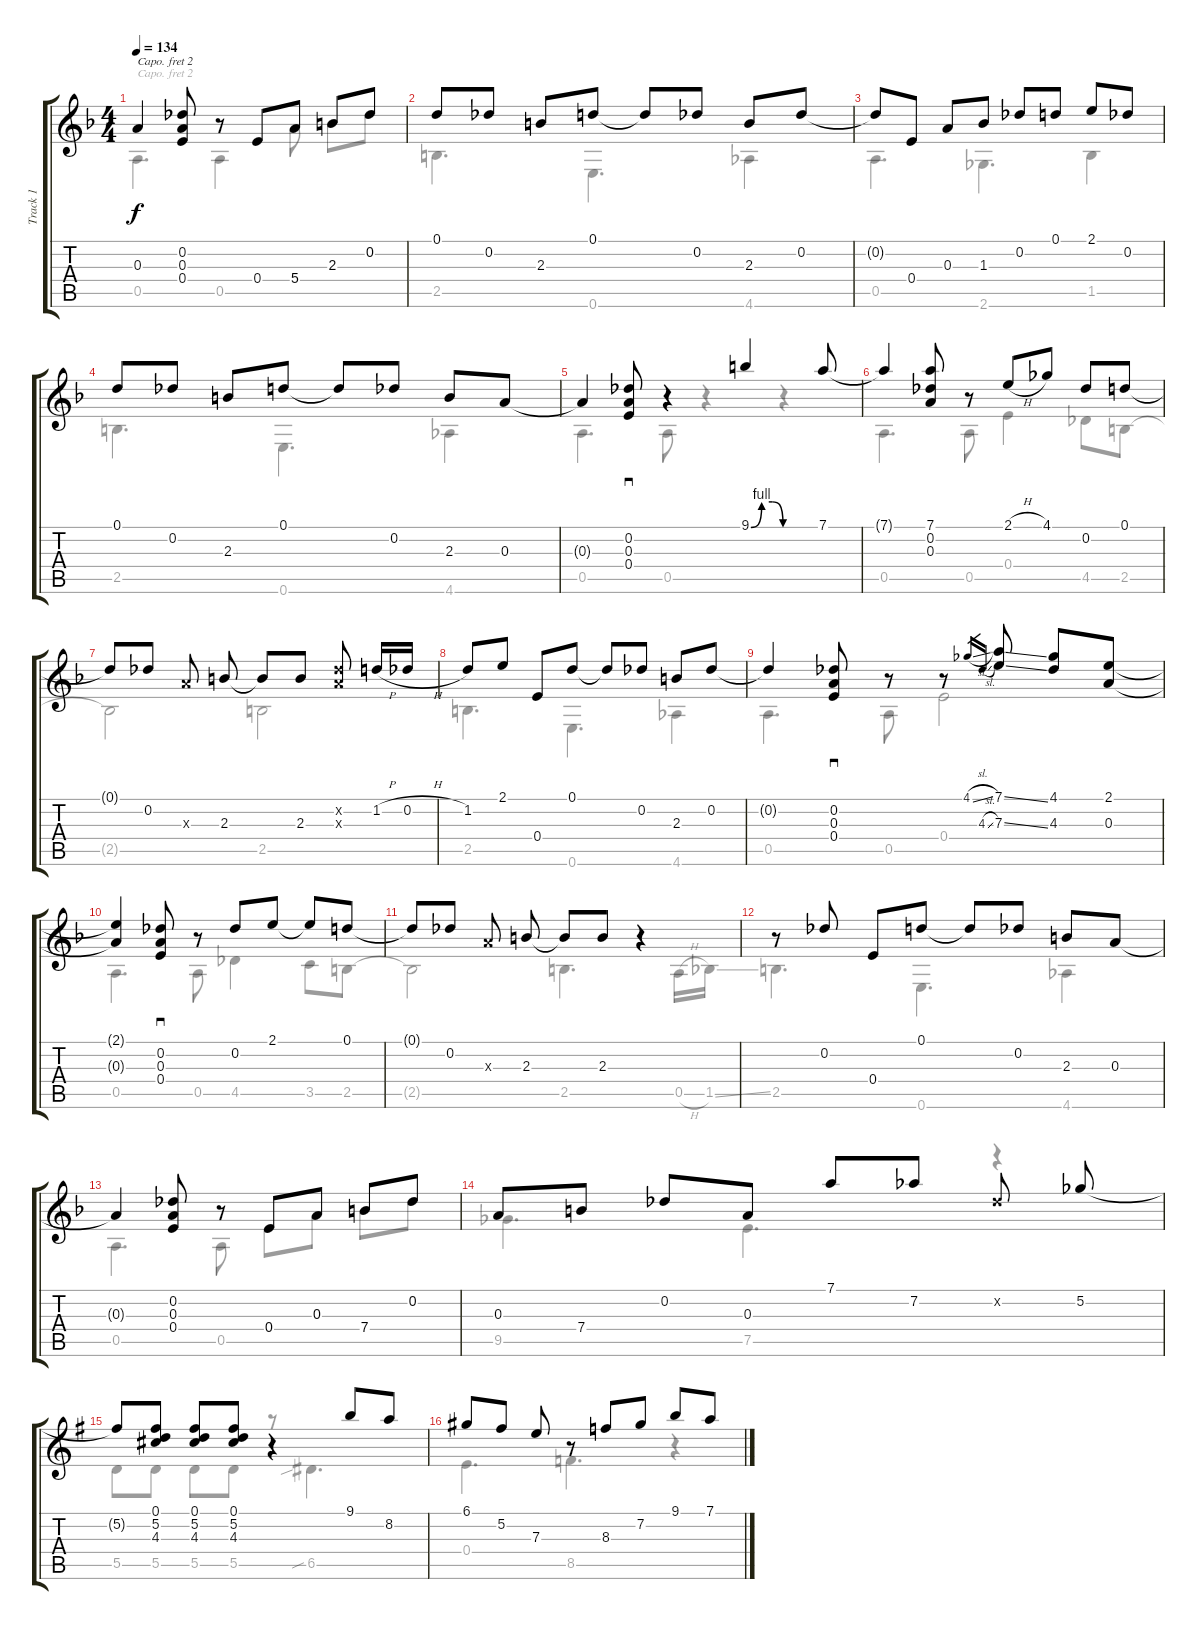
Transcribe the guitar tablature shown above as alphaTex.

\track ("Track 1" "Track 1") {instrument acousticguitarsteel}
\staff {score tabs}
\capo 2
\tuning (C4 B3 G3 D3 G2 D2) {hide}
\voice
\ts (4 4)
\tempo 134
\clef g2
\ks f
0.3{t}.4{dy f} (0.2 0.3 0.4).8 r.8 0.4.8 5.4.8 2.3.8 0.2.8 |
0.1.8 0.2.8 2.3.8 0.1.8 0.1{t}.8 0.2.8 2.3.8 0.2.8 |
0.2{t}.8 0.4.8 0.3.8 1.3.8 0.2.8 0.1.8 2.1.8 0.2.8 |
0.1.8 0.2.8 2.3.8 0.1.8 0.1{t}.8 0.2.8 2.3.8 0.3.8 |
0.3{t}.4 (0.2 0.3 0.4).8{sd} r.4 9.1{be (custom 0 0 10 4 20 4 30 0 60 0)}.4 7.1.8 |
7.1{t}.4 (7.1 0.2 0.3).8 r.8 2.1{h}.8{beam merge} 4.1.8{beam split} 0.2.8{beam merge} 0.1.8 |
0.1{t}.8 0.2.8 0.3{x}.8{beam split} 2.3.8 2.3{t}.8 2.3.8 (0.2{x} 0.3{x}).8{beam split} 1.2{h}.16 0.2{h}.16 |
1.2.8 2.1.8 0.4.8 0.1.8 0.1{t}.8 0.2.8 2.3.8 0.2.8 |
0.2{t}.4 (0.2 0.3 0.4).8{sd} r.8 r.8 4.1{sl}.16{gr} 4.3{sl}.16{gr} (7.1{ss} 7.3{ss}).8 (4.1 4.3).8 (2.1 0.3).8 |
(2.1{t} 0.3{t}).4 (0.2 0.3 0.4).8{sd} r.8 0.2.8 2.1.8 2.1{t}.8 0.1.8 |
0.1{t}.8 0.2.8 0.3{x}.8{beam split} 2.3.8 2.3{t}.8 2.3.8 r.4 |
r.8 0.2.8 0.4.8 0.1.8 0.1{t}.8 0.2.8 2.3.8 0.3.8 |
0.3{t}.4 (0.2 0.3 0.4).8 r.8 0.4.8 0.3.8 7.4.8 0.2.8 |
0.3.8 7.4.8 0.2.8 0.3.8 7.1.8 7.2.8 0.2{x}.8{beam split} 5.2.8 |
\ks g
5.2{t}.8 (0.1 5.2 4.3).8 (0.1 5.2 4.3).8 (0.1 5.2 4.3).8 r.4 9.1.8 8.2.8 |
6.1.8 5.2.8{txt ""} 7.3.8 r.8 8.3.8 7.2.8 9.1.8 7.1.8
\voice
\clef g2
\ottava regular
\simile none
\ks f
0.5.4{d dy f} 0.5.4 5.4.8 2.3.8 0.2.8 |
2.5.4{d} 0.6.4{d} 4.6.4 |
0.5.4{d} 2.6.4{d} 1.5.4 |
2.5.4{d} 0.6.4{d} 4.6.4 |
0.5.4{d} 0.5.8 r.4 r.4 |
0.5.4{d} 0.5.8 0.4.4 4.5.8 2.5.8 |
2.5{t}.2 2.5.2 |
2.5.4{d} 0.6.4{d} 4.6.4 |
0.5.4{d} 0.5.8 0.4.2 |
0.5.4{d} 0.5.8 4.5.4 3.5.8 2.5.8 |
2.5{t}.2 2.5.4{d} 0.5{h}.16 1.5{ss}.16 |
2.5.4{d} 0.6.4{d} 4.6.4 |
0.5.4{d} 0.5.8 0.4.8 0.3.8 7.4.8 0.2.8 |
9.5.4{d} 7.5.4{d} r.4 |
\ks g
5.5.8 5.5.8 5.5.8 5.5.8 r.8 6.5{sib}.4{d} |
0.4.4{d} 8.5.4{d} r.4
